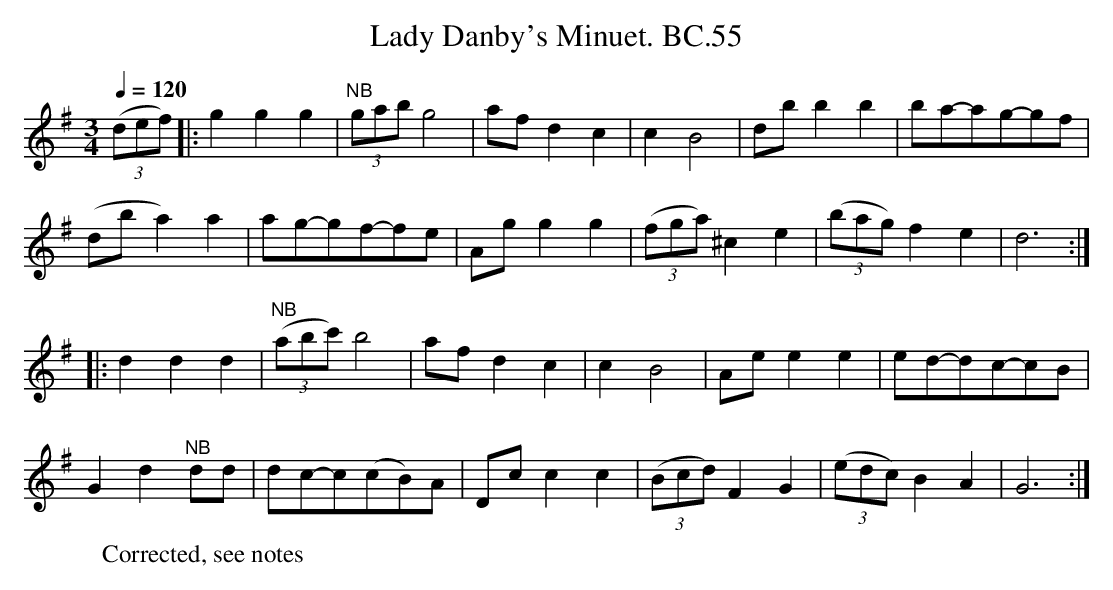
X:1
T:Lady Danby's Minuet. BC.55
M:3/4
L:1/8
Q:1/4=120
K:G
((3def)|:g2 g2 g2|"^NB"(3gab g4|af d2 c2|\
c2 B4|db b2 b2|ba-ag-gf|
(db a2)a2|ag-gf-fe|Ag g2 g2|((3fga) ^c2 e2|\
((3bag) f2 e2|d6:|
|:d2 d2 d2|"^NB"((3abc') b4|af d2 c2|c2 B4|\
Ae e2 e2|ed-dc-cB|
G2d2 "^NB" dd|dc-c(cB)A|Dc c2 c2|\
((3Bcd) F2 G2|((3edc) B2 A2|G6:|
W:Corrected, see notes
